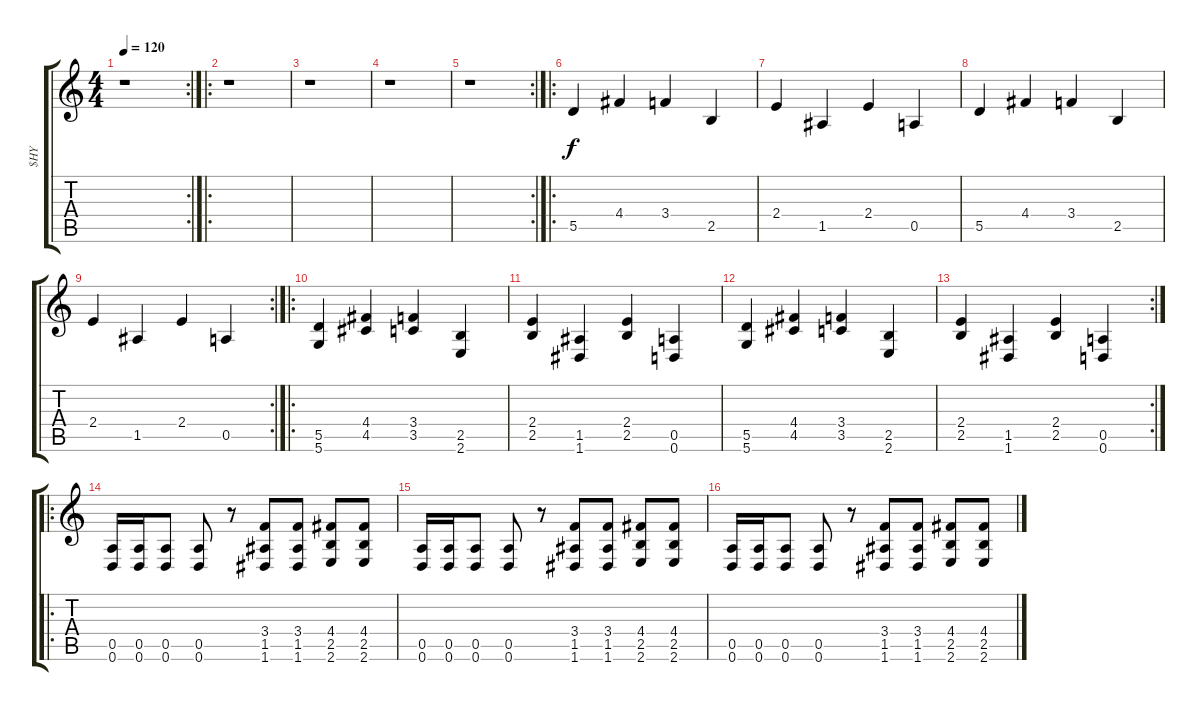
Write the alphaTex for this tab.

\track ("$HY" "$HY") {instrument distortionguitar}
\staff {score tabs}
\tuning (E4 B3 G3 D3 A2 D2) {hide}
\rc 2
\ts (4 4)
\tempo 120
\clef g2
\ks c
r.1{dy f} |
\ro
r.1 |
r.1 |
r.1 |
\rc 2
r.1 |
\ro
5.5.4 4.4.4 3.4.4 2.5.4 |
2.4.4 1.5.4 2.4.4 0.5.4 |
5.5.4 4.4.4 3.4.4 2.5.4 |
\rc 2
2.4.4 1.5.4 2.4.4 0.5.4 |
\ro
(5.5 5.6).4 (4.4 4.5).4 (3.4 3.5).4 (2.5 2.6).4 |
(2.4 2.5).4 (1.5 1.6).4 (2.4 2.5).4 (0.5 0.6).4 |
(5.5 5.6).4 (4.4 4.5).4 (3.4 3.5).4 (2.5 2.6).4 |
\rc 2
(2.4 2.5).4 (1.5 1.6).4 (2.4 2.5).4 (0.5 0.6).4 |
\ro
(0.5 0.6).16 (0.5 0.6).16 (0.5 0.6).8 (0.5 0.6).8 r.8 (3.4 1.5 1.6).8 (3.4 1.5 1.6).8 (4.4 2.5 2.6).8 (4.4 2.5 2.6).8 |
(0.5 0.6).16 (0.5 0.6).16 (0.5 0.6).8 (0.5 0.6).8 r.8 (3.4 1.5 1.6).8 (3.4 1.5 1.6).8 (4.4 2.5 2.6).8 (4.4 2.5 2.6).8 |
(0.5 0.6).16 (0.5 0.6).16 (0.5 0.6).8 (0.5 0.6).8 r.8 (3.4 1.5 1.6).8 (3.4 1.5 1.6).8 (4.4 2.5 2.6).8 (4.4 2.5 2.6).8
